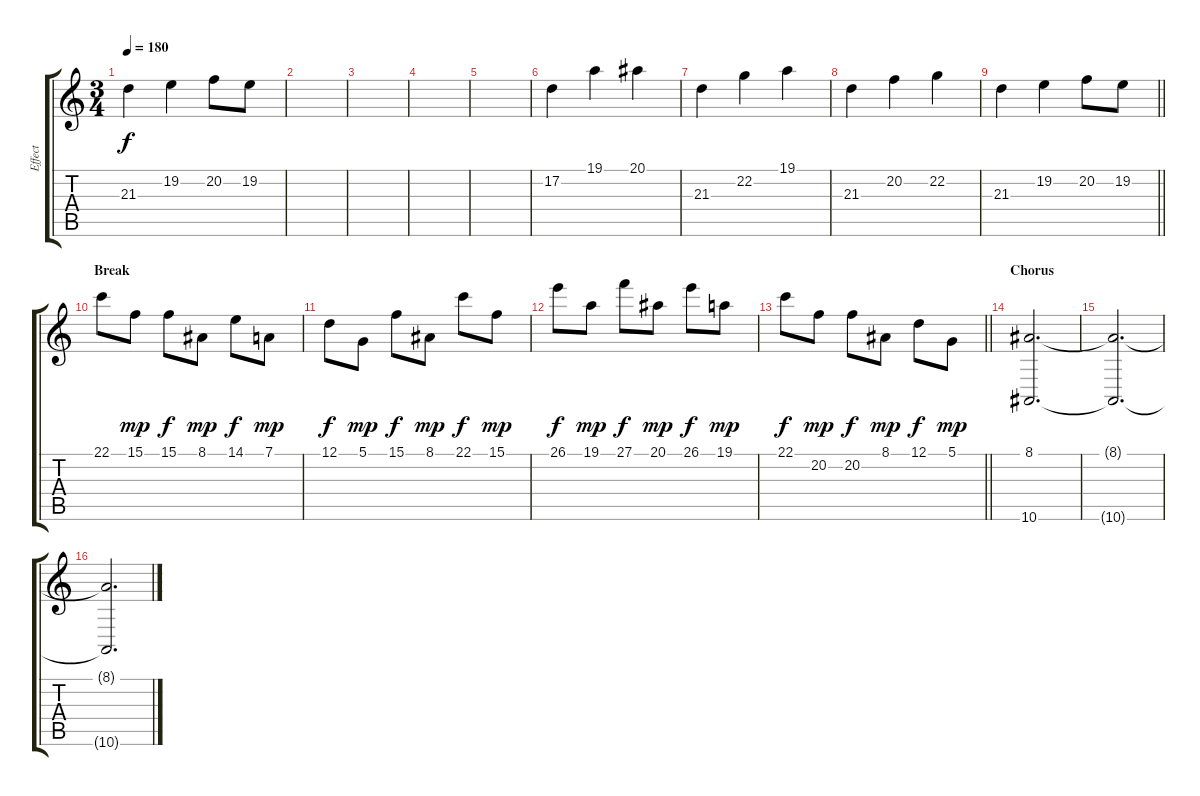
\track ("Effect" "Effect") {instrument stringensemble1}
\staff {score tabs}
\tuning (D4 A3 F3 C3 G2 C2) {hide}
\ts (3 4)
\tempo 180
\clef g2
\ks c
21.3.4{dy f} 19.2.4 20.2.8 19.2.8 |
|
|
|
|
17.2.4 19.1.4 20.1.4 |
21.3.4 22.2.4 19.1.4 |
21.3.4 20.2.4 22.2.4 |
\barLineRight lightlight
21.3.4 19.2.4 20.2.8 19.2.8 |
\section ("" "Break")
22.1.8{volume 14 instrument brightacousticpiano} 15.1.8{dy mp} 15.1.8{dy f} 8.1.8{dy mp} 14.1.8{dy f} 7.1.8{dy mp} |
12.1.8{dy f} 5.1.8{dy mp} 15.1.8{dy f} 8.1.8{dy mp} 22.1.8{dy f} 15.1.8{dy mp} |
26.1.8{dy f} 19.1.8{dy mp} 27.1.8{dy f} 20.1.8{dy mp} 26.1.8{dy f} 19.1.8{dy mp} |
\barLineRight lightlight
22.1.8{dy f} 20.2.8{dy mp} 20.2.8{dy f} 8.1.8{dy mp} 12.1.8{dy f} 5.1.8{dy mp} |
\section ("" "Chorus")
(8.1 10.6).2{d volume 13 instrument stringensemble1} |
(8.1{t} 10.6{t}).2{d} |
(8.1{t} 10.6{t}).2{d}
